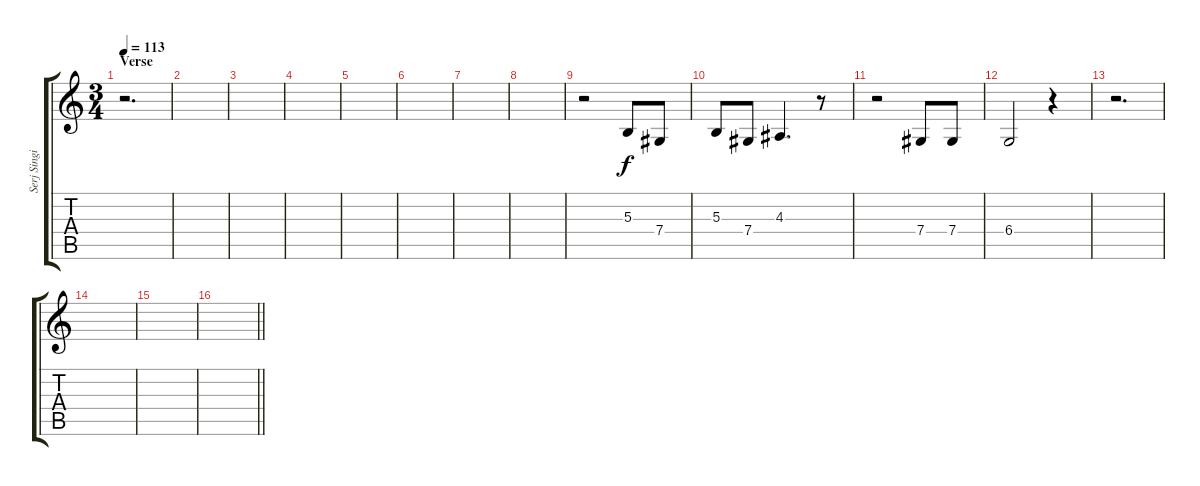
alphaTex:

\track ("Serj Singing" "Serj Singi") {instrument tuba}
\staff {score tabs}
\tuning (Eb4 Bb3 Gb3 Db3 Ab2 Db2) {hide}
\ts (3 4)
\section ("" "Verse")
\tempo 113
\clef g2
\ks c
r.2{d dy f} |
|
|
|
|
|
|
|
r.2 5.3.8 7.4.8 |
5.3.8 7.4.8 4.3.4{d} r.8 |
r.2 7.4.8 7.4.8 |
6.4.2 r.4 |
r.2{d} |
|
|
\barLineRight lightlight
